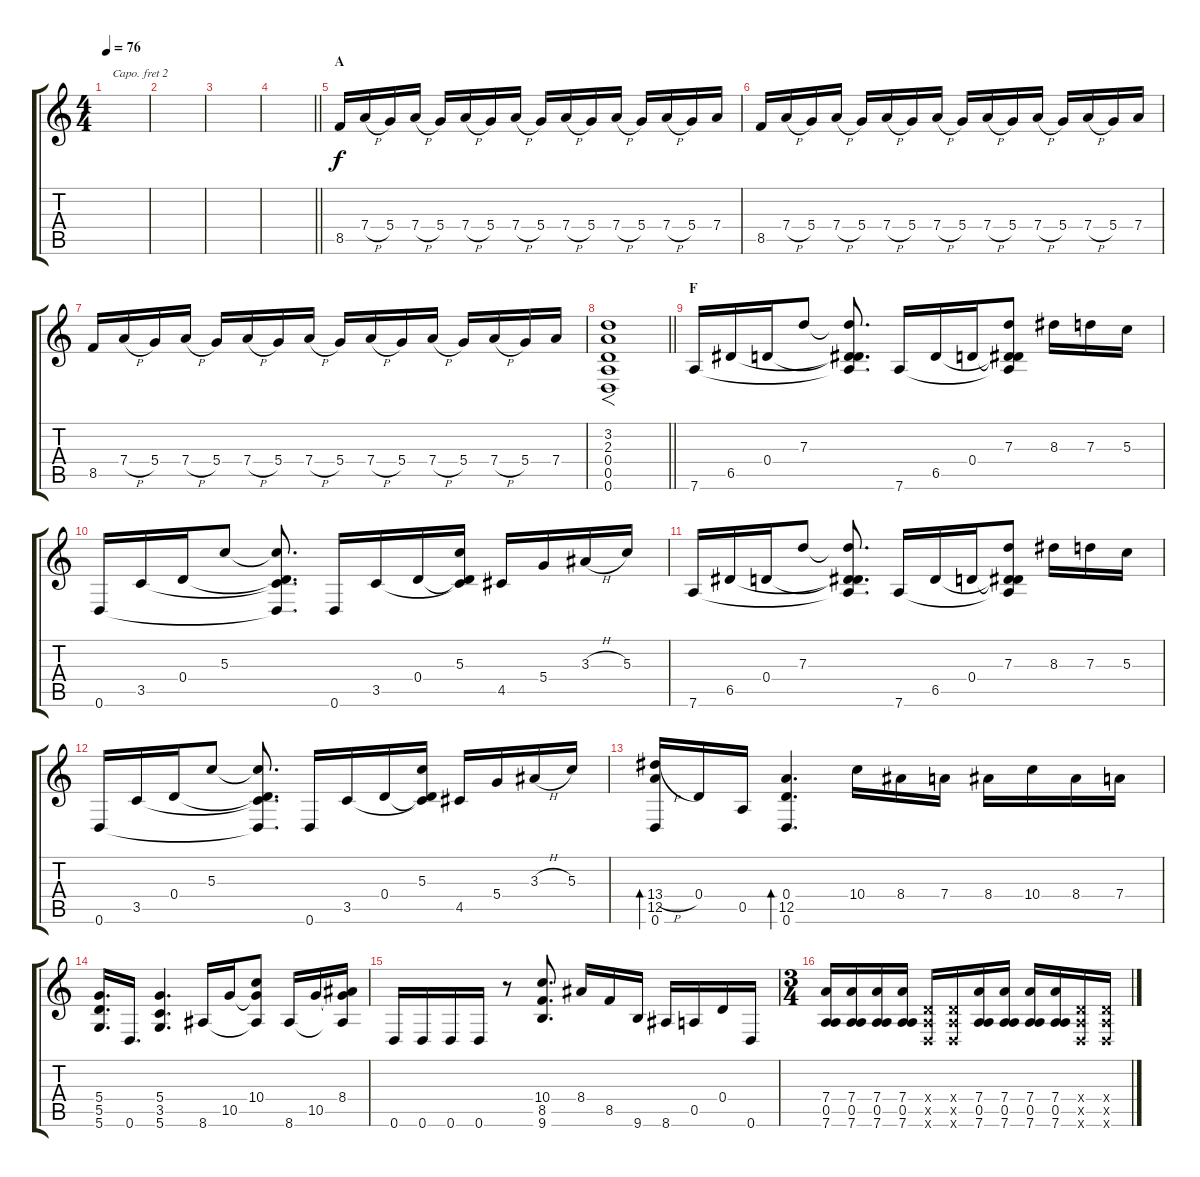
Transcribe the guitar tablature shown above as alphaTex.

\track "" {instrument distortionguitar}
\staff {score tabs}
\capo 2
\tuning (D4 A3 F3 C3 G2 C2) {hide}
\ts (4 4)
\tempo 76
\clef g2
\ks c
|
|
|
\barLineRight lightlight
|
\section ("" "A")
8.5.16 7.4{h}.16 5.4.16 7.4{h}.16 5.4.16 7.4{h}.16 5.4.16 7.4{h}.16 5.4.16 7.4{h}.16 5.4.16 7.4{h}.16 5.4.16 7.4{h}.16 5.4.16 7.4.16 |
8.5.16 7.4{h}.16 5.4.16 7.4{h}.16 5.4.16 7.4{h}.16 5.4.16 7.4{h}.16 5.4.16 7.4{h}.16 5.4.16 7.4{h}.16 5.4.16 7.4{h}.16 5.4.16 7.4.16 |
8.5.16 7.4{h}.16 5.4.16 7.4{h}.16 5.4.16 7.4{h}.16 5.4.16 7.4{h}.16 5.4.16 7.4{h}.16 5.4.16 7.4{h}.16 5.4.16 7.4{h}.16 5.4.16 7.4.16 |
\barLineRight lightlight
(3.2 2.3 0.4 0.5 0.6).1{f} |
\section ("" "F")
7.6.16 6.5.16 0.4.16 7.3.8 (7.3{t} 0.4{t} 6.5{t} 7.6{t}).8{d} 7.6.16 6.5.16 0.4.16 (7.3 0.4{t} 6.5{t} 7.6{t}).8 8.3.16 7.3.16 5.3.16 |
0.6.16 3.5.16 0.4.16 5.3.8 (5.3{t} 0.4{t} 3.5{t} 0.6{t}).8{d} 0.6.16 3.5.16 0.4.16 (5.3 0.4{t} 3.5{t}).16 4.5.16 5.4.16 3.3{h}.16 5.3.16 |
7.6.16 6.5.16 0.4.16 7.3.8 (7.3{t} 0.4{t} 6.5{t} 7.6{t}).8{d} 7.6.16 6.5.16 0.4.16 (7.3 0.4{t} 6.5{t} 7.6{t}).8 8.3.16 7.3.16 5.3.16 |
0.6.16 3.5.16 0.4.16 5.3.8 (5.3{t} 0.4{t} 3.5{t} 0.6{t}).8{d} 0.6.16 3.5.16 0.4.16 (5.3 0.4{t} 3.5{t}).16 4.5.16 5.4.16 3.3{h}.16 5.3.16 |
(13.4{h} 12.5 0.6).16{bd 240} 0.4.16 0.5.16 (0.4 12.5 0.6).4{d bd 120} 10.4.16 8.4.16 7.4.16 8.4.16 10.4.16 8.4.16 7.4.16 |
(5.4 5.5 5.6).16{d} 0.6.16{d} (5.4 3.5 5.6).4{d} 8.6.16 10.5.16 (10.4 10.5{t} 8.6{t}).8 8.6.16 10.5.16 (8.4 10.5{t} 8.6{t}).16 |
0.6.16 0.6.16 0.6.16 0.6.16 r.8 (10.4 8.5 9.6).8{d} 8.4.16 8.5.16 9.6.16 8.6.16 0.5.16 0.4.16 0.6.16 |
\ts (3 4)
(7.4 0.5 7.6).16 (7.4 0.5 7.6).16 (7.4 0.5 7.6).16 (7.4 0.5 7.6).16 (0.4{x} 0.5{x} 0.6{x}).16 (0.4{x} 0.5{x} 0.6{x}).16 (7.4 0.5 7.6).16 (7.4 0.5 7.6).16 (7.4 0.5 7.6).16 (7.4 0.5 7.6).16 (0.4{x} 0.5{x} 0.6{x}).16 (0.4{x} 0.5{x} 0.6{x}).16
